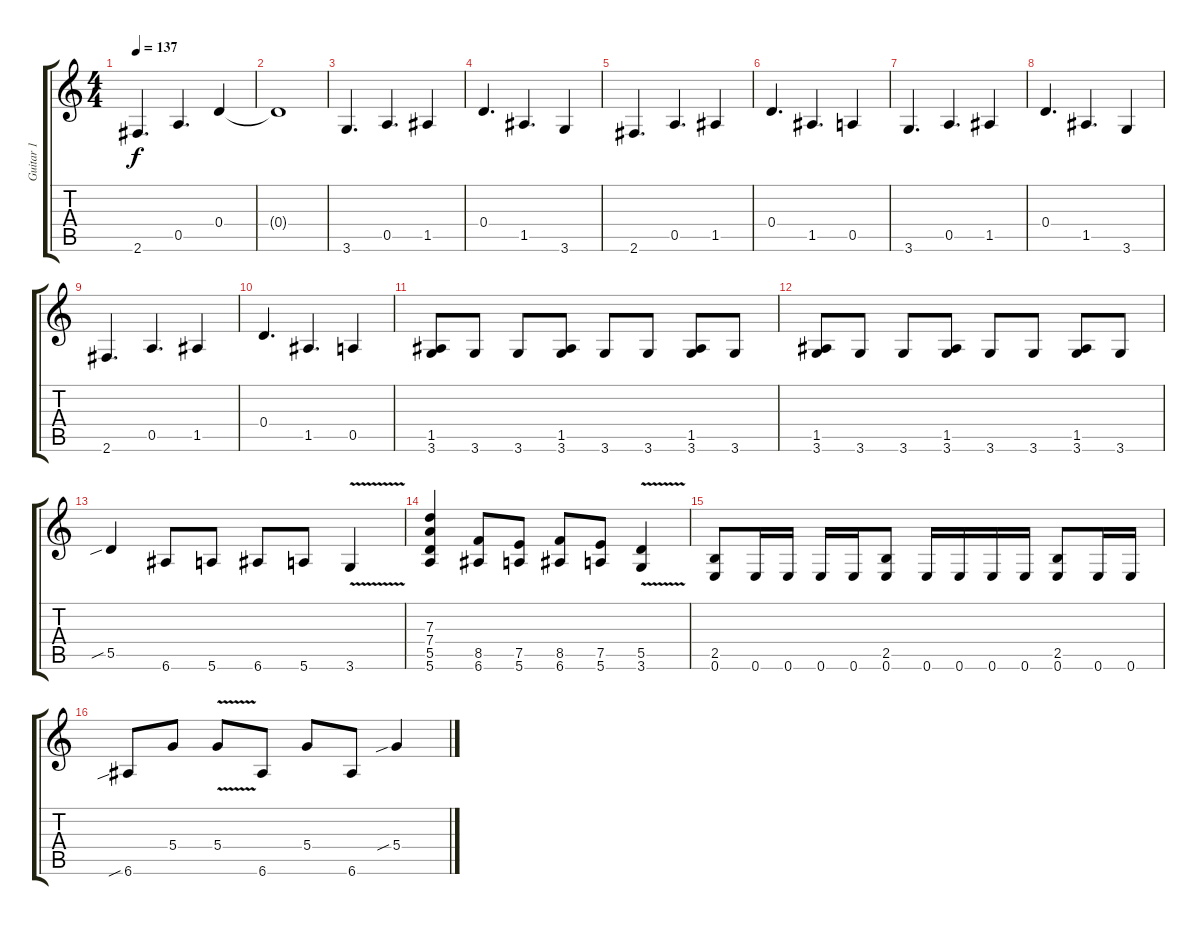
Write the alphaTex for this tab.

\track ("Guitar 1" "Guitar 1") {instrument distortionguitar}
\staff {score tabs}
\tuning (E4 B3 G3 D3 A2 E2) {hide}
\ts (4 4)
\tempo 137
\clef g2
\ks c
2.6.4{d dy f} 0.5.4{d} 0.4.4 |
0.4{t}.1 |
3.6.4{d instrument distortionguitar} 0.5.4{d} 1.5.4 |
0.4.4{d} 1.5.4{d} 3.6.4 |
2.6.4{d} 0.5.4{d} 1.5.4 |
0.4.4{d} 1.5.4{d} 0.5.4 |
3.6.4{d} 0.5.4{d} 1.5.4 |
0.4.4{d} 1.5.4{d} 3.6.4 |
2.6.4{d} 0.5.4{d} 1.5.4 |
0.4.4{d} 1.5.4{d} 0.5.4 |
(1.5 3.6).8 3.6.8 3.6.8 (1.5 3.6).8 3.6.8 3.6.8 (1.5 3.6).8 3.6.8 |
(1.5 3.6).8 3.6.8 3.6.8 (1.5 3.6).8 3.6.8 3.6.8 (1.5 3.6).8 3.6.8 |
5.5{sib}.4 6.6.8 5.6.8 6.6.8 5.6.8 3.6{v}.4 |
(7.3 7.4 5.5 5.6).4 (8.5 6.6).8 (7.5 5.6).8 (8.5 6.6).8 (7.5 5.6).8 (5.5 3.6{v}).4 |
(2.5 0.6).8 0.6.16 0.6.16 0.6.16 0.6.16 (2.5 0.6).8 0.6.16 0.6.16 0.6.16 0.6.16 (2.5 0.6).8 0.6.16 0.6.16 |
6.6{sib}.8 5.4.8 5.4{v}.8 6.6.8 5.4.8 6.6.8 5.4{sib}.4
